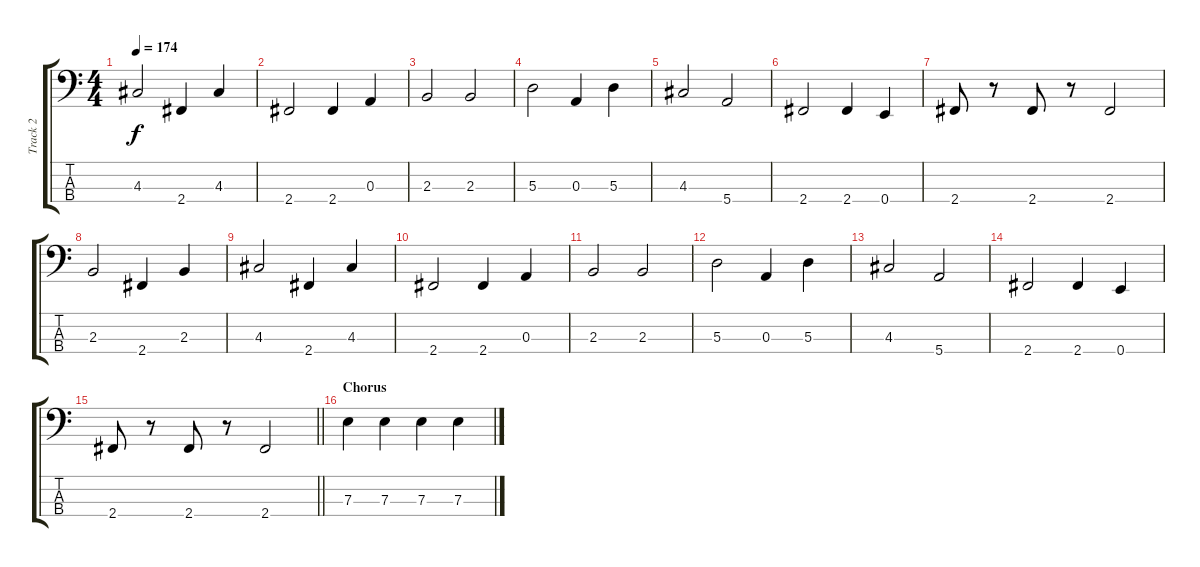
\track ("Track 2" "Track 2") {instrument electricbassfinger}
\staff {score tabs}
\tuning (G2 D2 A1 E1) {hide}
\ts (4 4)
\tempo 174
\clef f4
\ks c
4.3.2{dy f} 2.4.4 4.3.4 |
2.4.2 2.4.4 0.3.4 |
2.3.2 2.3.2 |
5.3.2 0.3.4 5.3.4 |
4.3.2 5.4.2 |
2.4.2 2.4.4 0.4.4 |
2.4.8 r.8 2.4.8 r.8 2.4.2 |
2.3.2 2.4.4 2.3.4 |
4.3.2 2.4.4 4.3.4 |
2.4.2 2.4.4 0.3.4 |
2.3.2 2.3.2 |
5.3.2 0.3.4 5.3.4 |
4.3.2 5.4.2 |
2.4.2 2.4.4 0.4.4 |
\barLineRight lightlight
2.4.8 r.8 2.4.8 r.8 2.4.2 |
\section ("" "Chorus")
7.3.4 7.3.4 7.3.4 7.3.4
